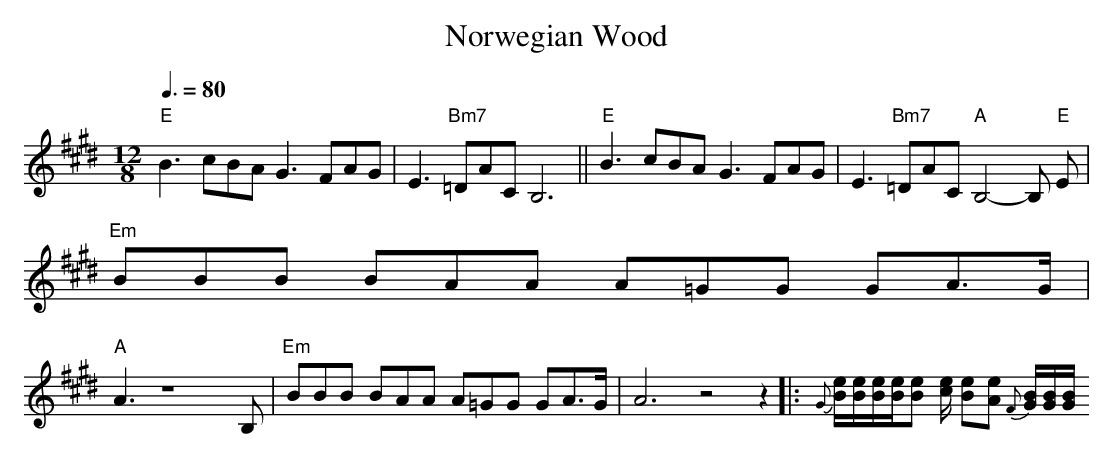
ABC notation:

X:1
T:Norwegian Wood
M:12/8
L:1/8
Q:3/8=80
K:E
"E"B3 cBA G3 FAG|E3 "Bm7"=DAC B,6||
"E"B3 cBA G3 FAG|E3 "Bm7" =DAC "A"B,4-B, "E"E|!
"Em"BBB BAA A=GG GA>G|!
"A"A3 z8 B,|"Em"BBB BAA A=GG GA>G|
A6 z4 z2|: {G}[e/B/][e/B/][e/B/][e/B/][eB]
[e/c/] [Be][Ae] {F}[B/G/][B/G/][B/G/]
